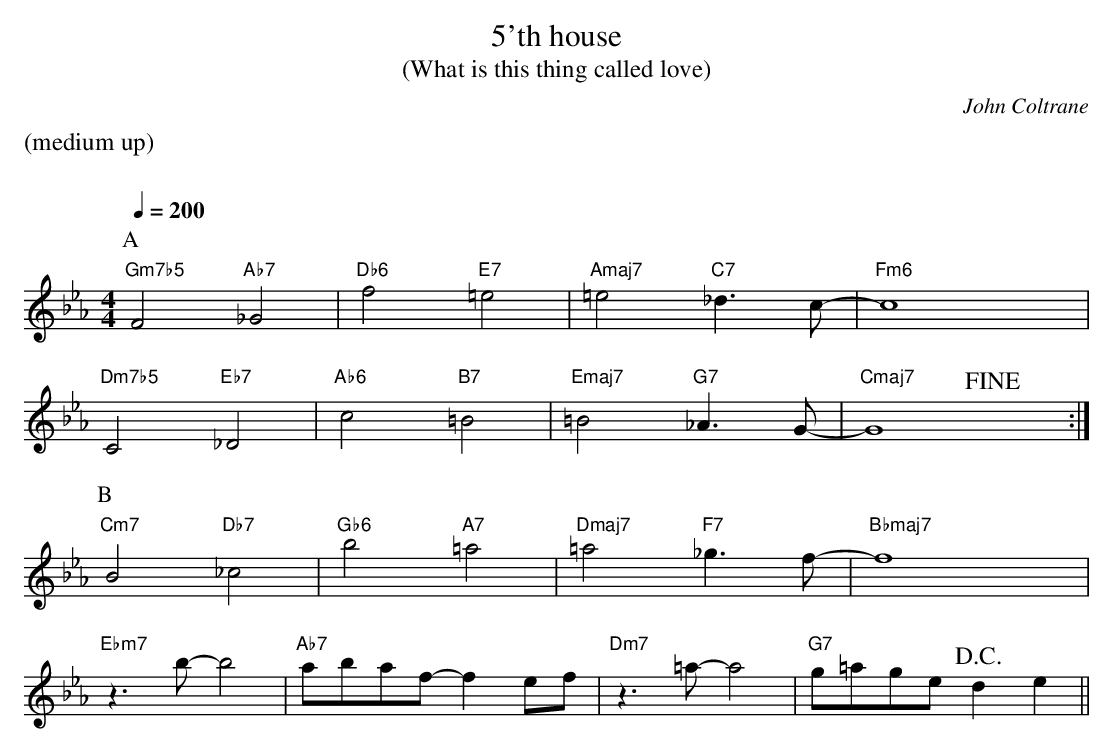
X:1
T:5'th house
T:(What is this thing called love)
M:4/4
L:1/4
C:John Coltrane
Q:1/4=200
%%staves (chords melody)
K:Cm
%%text (medium up)
%%vskip 20
P:A
V:chords
"Gm7b5"x2 "Ab7"x2 | "Db6"x2 "E7"x2 | "Amaj7"x2 "C7"x2 | "Fm6"x2 x2 |
"Dm7b5"x2 "Eb7"x2 | "Ab6"x2 "B7"x2 | "Emaj7"x2 "G7"x2 | "Cmaj7"x2 !fine!x2 :|
V:melody
F2_G2 | f2=e2 | =e2_d>c- | c4 |
C2_D2 | c2=B2 | =B2_A>G- | G4 :|
P:B
V:chords
"Cm7"x2 "Db7"x2 | "Gb6"x2 "A7"x2 | "Dmaj7"x2 "F7"x2 | "Bbmaj7"x2 x2 |
"Ebm7"x2 x2 | "Ab7"x2 x2 | "Dm7"x2 x2 | "G7"x2 !D.C.!x2 ||
V:melody
B2_c2 | b2=a2 | =a2_g>f- | f4 |
z>b-b2 |a/b/a/f/-f e/f/ | z>=a-a2 | g/=a/g/e/ de ||
